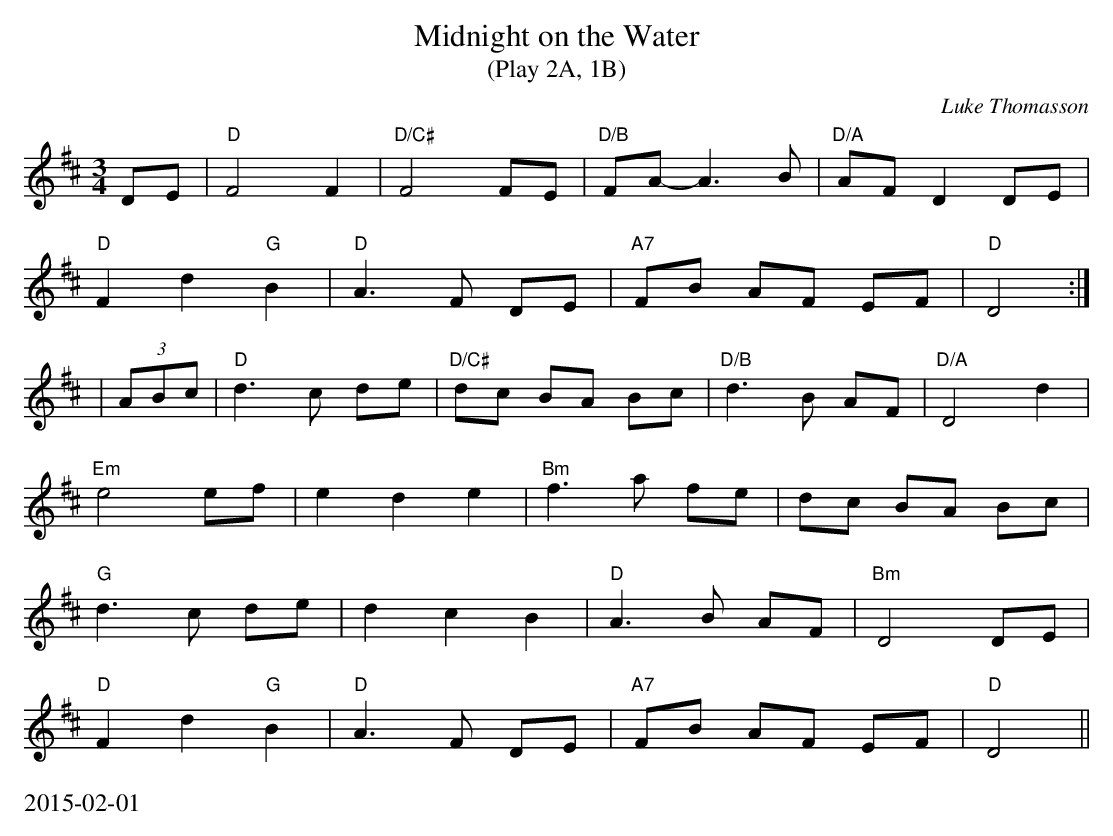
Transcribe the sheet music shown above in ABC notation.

X:1
T:Midnight on the Water
T:(Play 2A, 1B)
C:Luke Thomasson
M:3/4
L:1/8
K:D
 DE | "D"F4F2| "D/C#"F4FE | "D/B"FA- A3B | "D/A"AFD2DE |
"D"F2d2"G"B2 | "D"A3F DE | "A7"FB AF EF | "D"D4 :|
| (3ABc | "D"d3c de | "D/C#"dc BA Bc | "D/B"d3B AF | "D/A"D4d2 |
"Em"e4 ef | e2d2e2 | "Bm"f3a fe | dc BA Bc |
"G"d3c de | d2c2B2 | "D"A3B AF | "Bm"D4 DE |
"D"F2d2"G"B2 | "D"A3F DE | "A7"FB AF EF | "D"D4 ||
